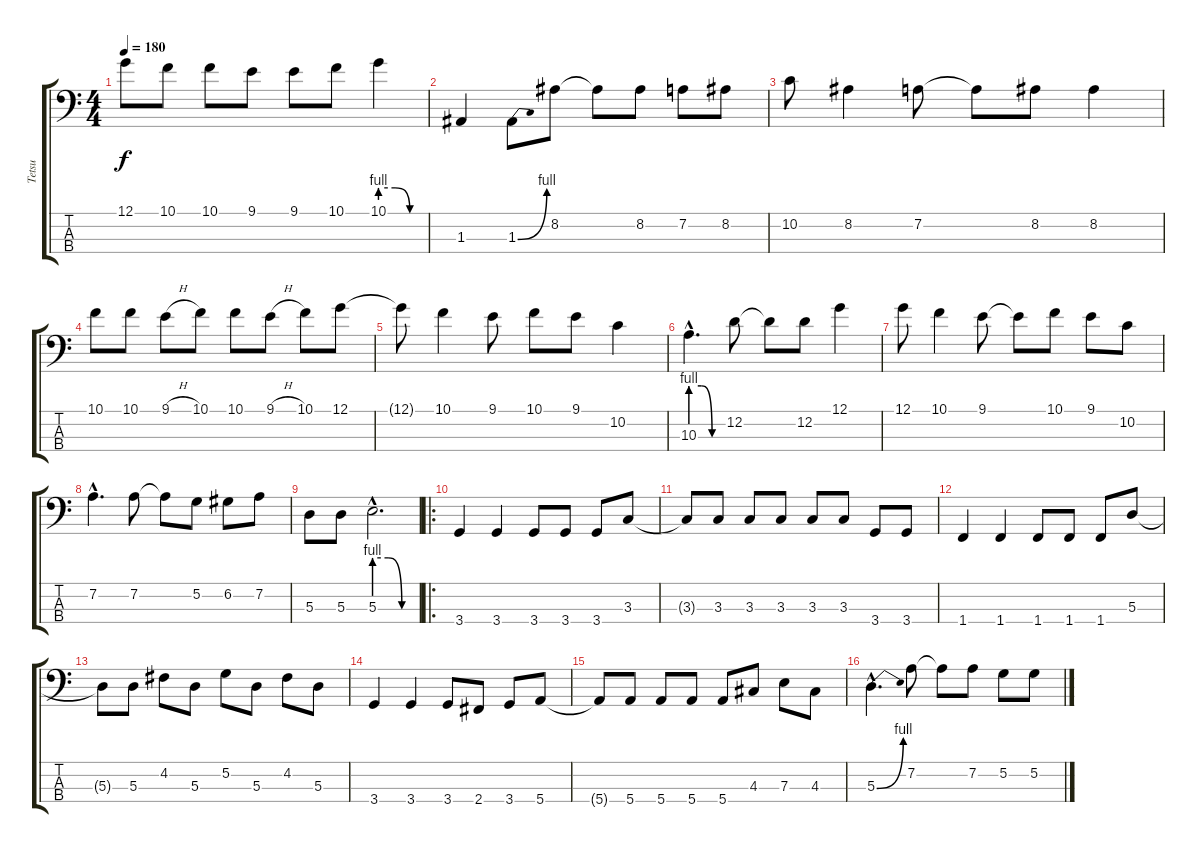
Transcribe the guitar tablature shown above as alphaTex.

\track ("Tetsu" "Tetsu") {instrument electricbasspick}
\staff {score tabs}
\tuning (G2 D2 A1 E1) {hide}
\ts (4 4)
\tempo 180
\clef f4
\ks c
12.1.8{dy f} 10.1.8 10.1.8 9.1.8 9.1.8 10.1.8 10.1{be (custom 0 4 20 4 40 0 60 0)}.4 |
1.3.4 1.3{be (bend 0 0 60 4)}.8 8.2.8 8.2{t}.8 8.2.8 7.2.8 8.2.8 |
10.2.8 8.2.4 7.2.8 7.2{t}.8 8.2.8 8.2.4 |
10.1.8 10.1.8 9.1{h}.8 10.1.8 10.1.8 9.1{h}.8 10.1.8 12.1.8 |
12.1{t}.8 10.1.4 9.1.8 10.1.8 9.1.8 10.2.4 |
10.3{be (custom 0 4 20 4 40 0 60 0) hac}.4{d} 12.2.8 12.2{t}.8 12.2.8 12.1.4 |
12.1.8 10.1.4 9.1.8 9.1{t}.8 10.1.8 9.1.8 10.2.8 |
7.2{hac}.4{d} 7.2.8 7.2{t}.8 5.2.8 6.2.8 7.2.8 |
5.3.8 5.3.8 5.3{be (custom 0 4 20 4 40 0 60 0) hac}.2{d} |
\ro
3.4.4 3.4.4 3.4.8 3.4.8 3.4.8 3.3.8 |
3.3{t}.8 3.3.8 3.3.8 3.3.8 3.3.8 3.3.8 3.4.8 3.4.8 |
1.4.4 1.4.4 1.4.8 1.4.8 1.4.8 5.3.8 |
5.3{t}.8 5.3.8 4.2.8 5.3.8 5.2.8 5.3.8 4.2.8 5.3.8 |
3.4.4 3.4.4 3.4.8 2.4.8 3.4.8 5.4.8 |
5.4{t}.8 5.4.8 5.4.8 5.4.8 5.4.8 4.3.8 7.3.8 4.3.8 |
5.3{be (bend 0 0 60 4) hac}.4{d} 7.2.8 7.2{t}.8 7.2.8 5.2.8 5.2.8
